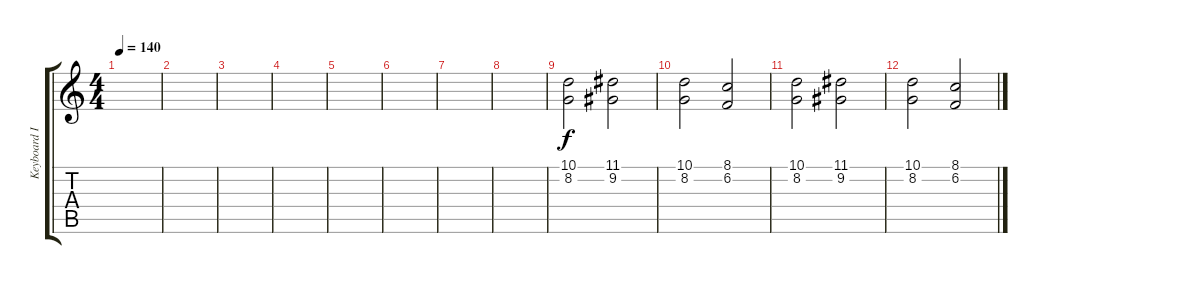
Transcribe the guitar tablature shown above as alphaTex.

\track ("Keyboard I" "Keyboard I") {instrument stringensemble1}
\staff {score tabs}
\tuning (E4 B3 G3 D3 A2 E2) {hide}
\ts (4 4)
\tempo 140
\clef g2
\ks c
|
|
|
|
|
|
|
|
(10.1 8.2).2{volume 10} (11.1 9.2).2 |
(10.1 8.2).2 (8.1 6.2).2 |
(10.1 8.2).2 (11.1 9.2).2 |
(10.1 8.2).2 (8.1 6.2).2
